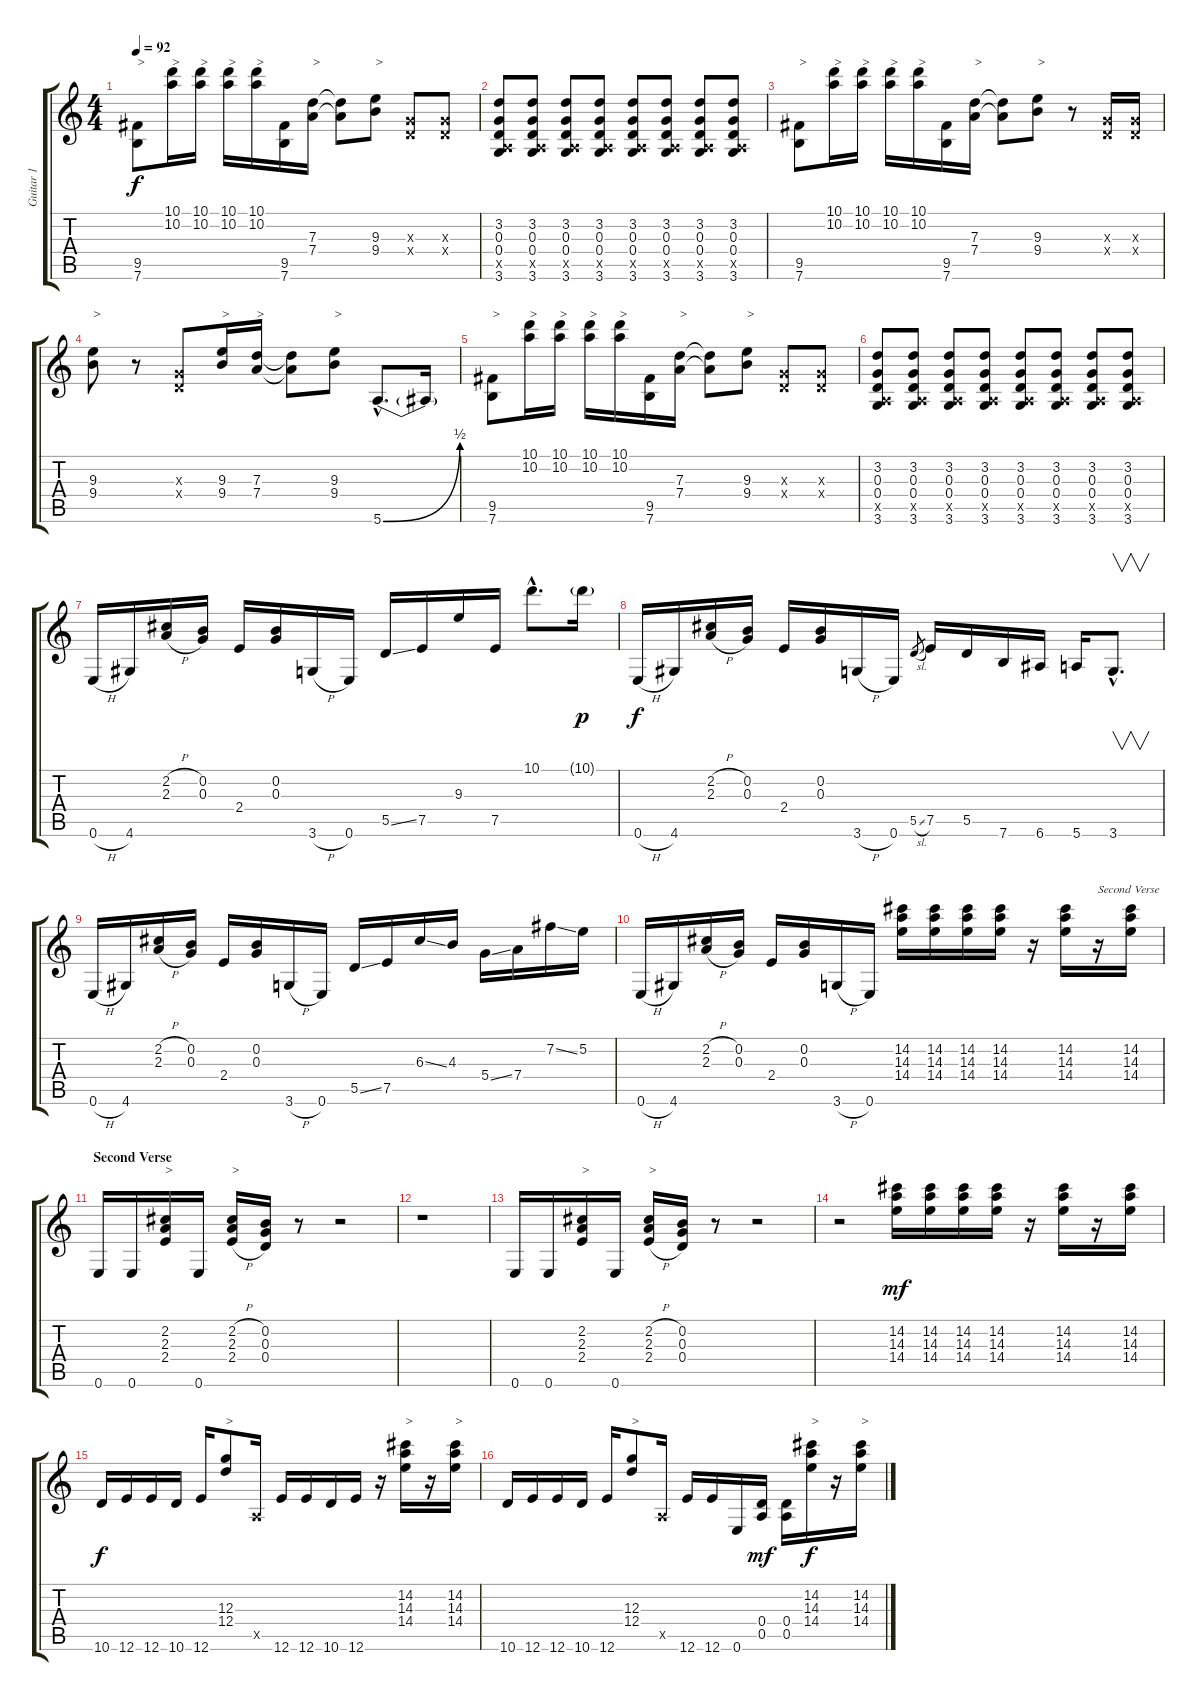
\track ("Guitar 1" "Guitar 1") {instrument distortionguitar}
\staff {score tabs}
\tuning (E4 B3 G3 D3 A2 E2) {hide}
\ts (4 4)
\tempo 92
\clef g2
\ks c
(9.5 7.6).8{txt ">" dy f} (10.1 10.2).16{txt ">"} (10.1 10.2).16{txt ">"} (10.1 10.2).16{txt ">"} (10.1 10.2).16{txt ">"} (9.5 7.6).16 (7.3 7.4).16{txt ">"} (7.3{t} 7.4{t}).8 (9.3 9.4).8{txt ">"} (0.3{x} 0.4{x}).8 (0.3{x} 0.4{x}).8 |
(3.2 0.3 0.4 0.5{x} 3.6).8 (3.2 0.3 0.4 0.5{x} 3.6).8 (3.2 0.3 0.4 0.5{x} 3.6).8 (3.2 0.3 0.4 0.5{x} 3.6).8 (3.2 0.3 0.4 0.5{x} 3.6).8 (3.2 0.3 0.4 0.5{x} 3.6).8 (3.2 0.3 0.4 0.5{x} 3.6).8 (3.2 0.3 0.4 0.5{x} 3.6).8 |
(9.5 7.6).8{txt ">"} (10.1 10.2).16{txt ">"} (10.1 10.2).16{txt ">"} (10.1 10.2).16{txt ">"} (10.1 10.2).16{txt ">"} (9.5 7.6).16 (7.3 7.4).16{txt ">"} (7.3{t} 7.4{t}).8 (9.3 9.4).8{txt ">"} r.8 (0.3{x} 0.4{x}).16 (0.3{x} 0.4{x}).16 |
(9.3 9.4).8{txt ">"} r.8 (0.3{x} 0.4{x}).8 (9.3 9.4).16{txt ">"} (7.3 7.4).16{txt ">"} (7.3{t} 7.4{t}).8 (9.3 9.4).8{txt ">"} 5.6{be (bend 0 0 60 2) hac}.8{d} 5.6{t}.16 |
(9.5 7.6).8{txt ">"} (10.1 10.2).16{txt ">"} (10.1 10.2).16{txt ">"} (10.1 10.2).16{txt ">"} (10.1 10.2).16{txt ">"} (9.5 7.6).16 (7.3 7.4).16{txt ">"} (7.3{t} 7.4{t}).8 (9.3 9.4).8{txt ">"} (0.3{x} 0.4{x}).8 (0.3{x} 0.4{x}).8 |
(3.2 0.3 0.4 0.5{x} 3.6).8 (3.2 0.3 0.4 0.5{x} 3.6).8 (3.2 0.3 0.4 0.5{x} 3.6).8 (3.2 0.3 0.4 0.5{x} 3.6).8 (3.2 0.3 0.4 0.5{x} 3.6).8 (3.2 0.3 0.4 0.5{x} 3.6).8 (3.2 0.3 0.4 0.5{x} 3.6).8 (3.2 0.3 0.4 0.5{x} 3.6).8 |
0.6{h}.16 4.6.16 (2.2{h} 2.3{h}).16 (0.2 0.3).16 2.4.16 (0.2 0.3).16 3.6{h}.16 0.6.16 5.5{ss}.16 7.5.16 9.3.16 7.5.16 10.1{hac}.8{d} 10.1{g}.16{dy p} |
0.6{h}.16{dy f} 4.6.16 (2.2{h} 2.3{h}).16 (0.2 0.3).16 2.4.16 (0.2 0.3).16 3.6{h}.16 0.6.16 5.5{sl}.8{gr} 7.5.16 5.5.16 7.6.16 6.6.16 5.6.16 3.6{hac}.8{v d} |
0.6{h}.16 4.6.16 (2.2{h} 2.3{h}).16 (0.2 0.3).16 2.4.16 (0.2 0.3).16 3.6{h}.16 0.6.16 5.5{ss}.16 7.5.16 6.3{ss}.16 4.3.16 5.4{ss}.16 7.4.16 7.2{ss}.16 5.2.16 |
0.6{h}.16 4.6.16 (2.2{h} 2.3{h}).16 (0.2 0.3).16 2.4.16 (0.2 0.3).16 3.6{h}.16 0.6.16 (14.2 14.3 14.4).16 (14.2 14.3 14.4).16 (14.2 14.3 14.4).16 (14.2 14.3 14.4).16 r.16 (14.2 14.3 14.4).16 r.16{txt "Second Verse"} (14.2 14.3 14.4).16 |
\section ("" "Second Verse")
0.6.16{instrument electricguitarmuted} 0.6.16 (2.2 2.3 2.4).16{txt ">" instrument distortionguitar} 0.6.16{instrument electricguitarmuted} (2.2{h} 2.3{h} 2.4{h}).16{txt ">" instrument distortionguitar} (0.2 0.3 0.4).16 r.8 r.2 |
r.1 |
0.6.16{instrument electricguitarmuted} 0.6.16 (2.2 2.3 2.4).16{txt ">" instrument distortionguitar} 0.6.16{instrument electricguitarmuted} (2.2{h} 2.3{h} 2.4{h}).16{txt ">" instrument distortionguitar} (0.2 0.3 0.4).16 r.8 r.2 |
r.2 (14.2 14.3 14.4).16{dy mf} (14.2 14.3 14.4).16 (14.2 14.3 14.4).16 (14.2 14.3 14.4).16 r.16 (14.2 14.3 14.4).16 r.16 (14.2 14.3 14.4).16 |
10.6.16{dy f} 12.6.16 12.6.16 10.6.16 12.6.16 (12.3 12.4).8{txt ">"} 0.5{x}.16 12.6.16 12.6.16 10.6.16 12.6.16 r.16 (14.2 14.3 14.4).16{txt ">"} r.16 (14.2 14.3 14.4).16{txt ">"} |
10.6.16 12.6.16 12.6.16 10.6.16 12.6.16 (12.3 12.4).8{txt ">"} 0.5{x}.16 12.6.16 12.6.16 0.6.16 (0.4 0.5).16{dy mf} (0.4 0.5).16 (14.2 14.3 14.4).16{txt ">" dy f} r.16 (14.2 14.3 14.4).16{txt ">"}
